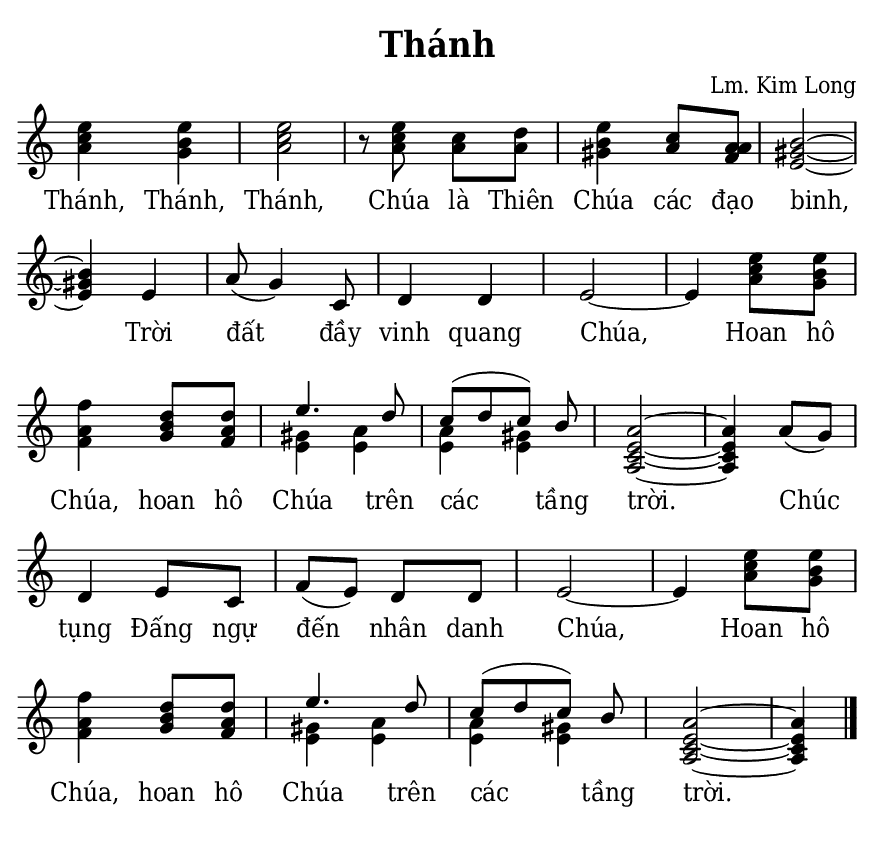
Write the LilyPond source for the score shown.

% Cài đặt chung\
\version "2.22.1"
\include "english.ly"

\header {
  title = "Thánh"
  composer = "Lm. Kim Long"
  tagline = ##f
}

% Nhạc phiên khúc
nhacPhienKhucSop = \relative c'' {
  <e c a>4 <e b g> |
  <e c a>2 |
  r8 <e c a>8 <c a> <d a> |
  <e b gs>4 <c a>8 <a a f> |
  <b gs e>2 ~ |
  <b gs e>4 e, |
  a8 (g4) c,8 |
  d4 d |
  e2 ~ |
  e4 <e' c a>8 <e b g> |
  <f a, f>4 <d b g>8 <d a f> |
  <<
    {
      \voiceOne
      e4. d8 |
      c ([d c]) b
    }
    \new Voice = "splitpart" {
      \voiceTwo
      <gs e>4 <a e> |
      <a e> <gs e>
    }
  >>
  \oneVoice
  <a e c a>2 ~ |
  <a e c a>4 a8 (g) |
  d4 e8 c |
  f (e) d d |
  e2 ~ |
  e4 <e' c a>8 <e b g> |
  <f a, f>4 <d b g>8 <d a f> |
  <<
    {
      \voiceOne
      e4. d8 |
      c ([d c]) b
    }
    \new Voice = "splitpart" {
      \voiceTwo
      <gs e>4 <a e> |
      <a e> <gs e>
    }
  >>
  \oneVoice
  <a e c a>2 ~ |
  <a e c a>4 \bar "|."
}

% Lời phiên khúc
loiPhienKhucSop = \lyrics {
  Thánh, Thánh, Thánh,
  Chúa là Thiên Chúa các đạo binh,
  Trời đất đầy vinh quang Chúa,
  Hoan hô Chúa, hoan hô Chúa trên các tầng trời.
  Chúc tụng Đấng ngự đến nhân danh Chúa,
  Hoan hô Chúa, hoan hô Chúa trên các tầng trời.
}

% Dàn trang
\paper {
  #(set-paper-size "a5")
  top-margin = 3\mm
  bottom-margin = 3\mm
  left-margin = 3\mm
  right-margin = 3\mm
  indent = #0
  #(define fonts
	 (make-pango-font-tree "Deja Vu Serif Condensed"
	 		       "Deja Vu Serif Condensed"
			       "Deja Vu Serif Condensed"
			       (/ 20 20)))
  system-system-spacing = #'((basic-distance . 0.1) (padding . 2.5))
}

TongNhip = {
  \key c \major \time 2/4
  \set Timing.beamExceptions = #'()
  \set Timing.baseMoment = #(ly:make-moment 1/4)
}

% Đổi kích thước nốt cho bè phụ
notBePhu =
#(define-music-function (font-size music) (number? ly:music?)
   (for-some-music
     (lambda (m)
       (if (music-is-of-type? m 'rhythmic-event)
           (begin
             (set! (ly:music-property m 'tweaks)
                   (cons `(font-size . ,font-size)
                         (ly:music-property m 'tweaks)))
             #t)
           #f))
     music)
   music)

\score {
  \new ChoirStaff <<
    \new Staff \with {
      \remove "Time_signature_engraver"
    }
    <<
      \new Voice = "beSop" {
        \clef treble \TongNhip \nhacPhienKhucSop
      }
      \new Lyrics \lyricsto beSop \loiPhienKhucSop
    >>
  >>
  \layout {
    \override Staff.TimeSignature.transparent = ##t
    \override Lyrics.LyricSpace.minimum-distance = #1.8
    \override Score.BarNumber.break-visibility = ##(#f #f #f)
    \override Score.SpacingSpanner.uniform-stretching = ##t
  } 
}
